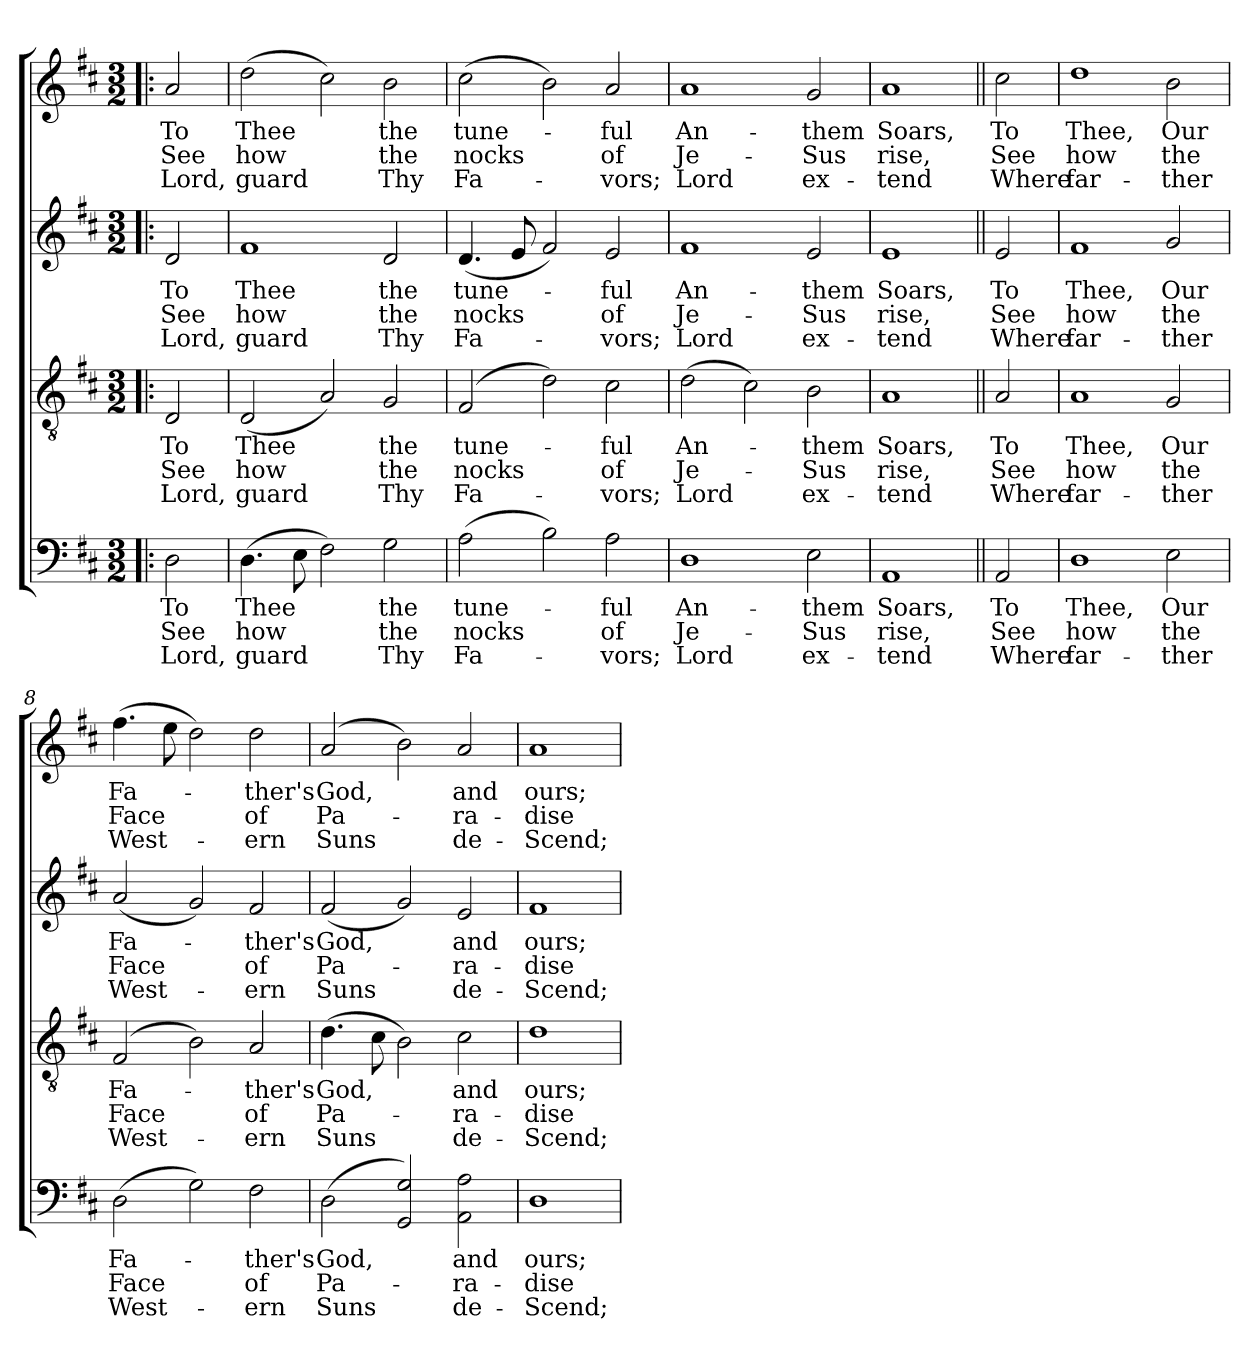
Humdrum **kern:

**kern	**text	**text	**text	**kern	**text	**text	**text	**kern	**text	**text	**text	**kern	**text	**text	**text
*part4	*part4	*part4	*part4	*part3	*part3	*part3	*part3	*part2	*part2	*part2	*part2	*part1	*part1	*part1	*part1
*staff4	*staff4	*staff4	*staff4	*staff3	*staff3	*staff3	*staff3	*staff2	*staff2	*staff2	*staff2	*staff1	*staff1	*staff1	*staff1
!!LO:PB:g=z
*clefF4	*	*	*	*clefGv2	*	*	*	*clefG2	*	*	*	*clefG2	*	*	*
*k[f#c#]	*	*	*	*k[f#c#]	*	*	*	*k[f#c#]	*	*	*	*k[f#c#]	*	*	*
*D:	*	*	*	*D:	*	*	*	*D:	*	*	*	*D:	*	*	*
*M3/2	*	*	*	*M3/2	*	*	*	*M3/2	*	*	*	*M3/2	*	*	*
=1!|:	=1!|:	=1!|:	=1!|:	=1!|:	=1!|:	=1!|:	=1!|:	=1!|:	=1!|:	=1!|:	=1!|:	=1!|:	=1!|:	=1!|:	=1!|:
!	!LO:LY:b	!LO:LY:b	!LO:LY:b	!	!LO:LY:b	!LO:LY:b	!LO:LY:b	!	!LO:LY:b	!LO:LY:b	!LO:LY:b	!	!LO:LY:b	!LO:LY:b	!LO:LY:b
2D\	To	See	Lord,	2D/	To	See	Lord,	2d/	To	See	Lord,	2a/	To	See	Lord,
=2	=2	=2	=2	=2	=2	=2	=2	=2	=2	=2	=2	=2	=2	=2	=2
!	!LO:LY:b	!LO:LY:b	!LO:LY:b	!	!LO:LY:b	!LO:LY:b	!LO:LY:b	!	!LO:LY:b	!LO:LY:b	!LO:LY:b	!	!LO:LY:b	!LO:LY:b	!LO:LY:b
(>4.D\	Thee	how	guard	(<2D/	Thee	how	guard	1f#	Thee	how	guard	(>2dd\	Thee	how	guard
8E\	.	.	.	.	.	.	.	.	.	.	.	.	.	.	.
2F#\)	.	.	.	2A/)	.	.	.	.	.	.	.	2cc#\)	.	.	.
!	!LO:LY:b	!LO:LY:b	!LO:LY:b	!	!LO:LY:b	!LO:LY:b	!LO:LY:b	!	!LO:LY:b	!LO:LY:b	!LO:LY:b	!	!LO:LY:b	!LO:LY:b	!LO:LY:b
2G\	the	the	Thy	2G/	the	the	Thy	2d/	the	the	Thy	2b\	the	the	Thy
=3	=3	=3	=3	=3	=3	=3	=3	=3	=3	=3	=3	=3	=3	=3	=3
!	!LO:LY:b	!LO:LY:b	!LO:LY:b	!	!LO:LY:b	!LO:LY:b	!LO:LY:b	!	!LO:LY:b	!LO:LY:b	!LO:LY:b	!	!LO:LY:b	!LO:LY:b	!LO:LY:b
(>2A\	tune-	nocks	Fa-	(2F#/	tune-	nocks	Fa-	(<4.d/	tune-	nocks	Fa-	(>2cc#\	tune-	nocks	Fa-
.	.	.	.	.	.	.	.	8e/	.	.	.	.	.	.	.
2B\)	.	.	.	2d\)	.	.	.	2f#/)	.	.	.	2b\)	.	.	.
!	!LO:LY:b	!LO:LY:b	!LO:LY:b	!	!LO:LY:b	!LO:LY:b	!LO:LY:b	!	!LO:LY:b	!LO:LY:b	!LO:LY:b	!	!LO:LY:b	!LO:LY:b	!LO:LY:b
2A\	-ful	of	-vors;	2c#\	-ful	of	-vors;	2e/	-ful	of	-vors;	2a/	-ful	of	-vors;
=4	=4	=4	=4	=4	=4	=4	=4	=4	=4	=4	=4	=4	=4	=4	=4
!	!LO:LY:b	!LO:LY:b	!LO:LY:b	!	!LO:LY:b	!LO:LY:b	!LO:LY:b	!	!LO:LY:b	!LO:LY:b	!LO:LY:b	!	!LO:LY:b	!LO:LY:b	!LO:LY:b
1D	An-	Je-	Lord	(>2d\	An-	Je-	Lord	1f#	An-	Je-	Lord	1a	An-	Je-	Lord
.	.	.	.	2c#\)	.	.	.	.	.	.	.	.	.	.	.
!	!LO:LY:b	!LO:LY:b	!LO:LY:b	!	!LO:LY:b	!LO:LY:b	!LO:LY:b	!	!LO:LY:b	!LO:LY:b	!LO:LY:b	!	!LO:LY:b	!LO:LY:b	!LO:LY:b
2E\	-them	-Sus	ex-	2B\	-them	-Sus	ex-	2e/	-them	-Sus	ex-	2g/	-them	-Sus	ex-
=5	=5	=5	=5	=5	=5	=5	=5	=5	=5	=5	=5	=5	=5	=5	=5
!	!LO:LY:b	!LO:LY:b	!LO:LY:b	!	!LO:LY:b	!LO:LY:b	!LO:LY:b	!	!LO:LY:b	!LO:LY:b	!LO:LY:b	!	!LO:LY:b	!LO:LY:b	!LO:LY:b
1AA	Soars,	rise,	-tend	1A	Soars,	rise,	-tend	1e	Soars,	rise,	-tend	1a	Soars,	rise,	-tend
=6||	=6||	=6||	=6||	=6||	=6||	=6||	=6||	=6||	=6||	=6||	=6||	=6||	=6||	=6||	=6||
!	!LO:LY:b	!LO:LY:b	!LO:LY:b	!	!LO:LY:b	!LO:LY:b	!LO:LY:b	!	!LO:LY:b	!LO:LY:b	!LO:LY:b	!	!LO:LY:b	!LO:LY:b	!LO:LY:b
2AA/	To	See	Where	2A/	To	See	Where	2e/	To	See	Where	2cc#\	To	See	Where
=7	=7	=7	=7	=7	=7	=7	=7	=7	=7	=7	=7	=7	=7	=7	=7
!	!LO:LY:b	!LO:LY:b	!LO:LY:b	!	!LO:LY:b	!LO:LY:b	!LO:LY:b	!	!LO:LY:b	!LO:LY:b	!LO:LY:b	!	!LO:LY:b	!LO:LY:b	!LO:LY:b
1D	Thee,	how	far-	1A	Thee,	how	far-	1f#	Thee,	how	far-	1dd	Thee,	how	far-
!	!LO:LY:b	!LO:LY:b	!LO:LY:b	!	!LO:LY:b	!LO:LY:b	!LO:LY:b	!	!LO:LY:b	!LO:LY:b	!LO:LY:b	!	!LO:LY:b	!LO:LY:b	!LO:LY:b
2E\	Our	the	-ther	2G/	Our	the	-ther	2g/	Our	the	-ther	2b\	Our	the	-ther
=8	=8	=8	=8	=8	=8	=8	=8	=8	=8	=8	=8	=8	=8	=8	=8
!	!LO:LY:b	!LO:LY:b	!LO:LY:b	!	!LO:LY:b	!LO:LY:b	!LO:LY:b	!	!LO:LY:b	!LO:LY:b	!LO:LY:b	!	!LO:LY:b	!LO:LY:b	!LO:LY:b
(>2D\	Fa-	Face	West-	(2F#/	Fa-	Face	West-	(<2a/	Fa-	Face	West-	(>4.ff#\	Fa-	Face	West-
.	.	.	.	.	.	.	.	.	.	.	.	8ee\	.	.	.
2G\)	.	.	.	2B\)	.	.	.	2g/)	.	.	.	2dd\)	.	.	.
!	!LO:LY:b	!LO:LY:b	!LO:LY:b	!	!LO:LY:b	!LO:LY:b	!LO:LY:b	!	!LO:LY:b	!LO:LY:b	!LO:LY:b	!	!LO:LY:b	!LO:LY:b	!LO:LY:b
2F#\	-ther's	of	-ern	2A/	-ther's	of	-ern	2f#/	-ther's	of	-ern	2dd\	-ther's	of	-ern
=9	=9	=9	=9	=9	=9	=9	=9	=9	=9	=9	=9	=9	=9	=9	=9
!	!LO:LY:b	!LO:LY:b	!LO:LY:b	!	!LO:LY:b	!LO:LY:b	!LO:LY:b	!	!LO:LY:b	!LO:LY:b	!LO:LY:b	!	!LO:LY:b	!LO:LY:b	!LO:LY:b
(>2D\	God,	Pa-	Suns	(>4.d\	God,	Pa-	Suns	(<2f#/	God,	Pa-	Suns	(2a/	God,	Pa-	Suns
.	.	.	.	8c#\	.	.	.	.	.	.	.	.	.	.	.
2GG/ 2G/)	.	.	.	2B\)	.	.	.	2g/)	.	.	.	2b\)	.	.	.
!	!LO:LY:b	!LO:LY:b	!LO:LY:b	!	!LO:LY:b	!LO:LY:b	!LO:LY:b	!	!LO:LY:b	!LO:LY:b	!LO:LY:b	!	!LO:LY:b	!LO:LY:b	!LO:LY:b
2AA\ 2A\	and	-ra-	de-	2c#\	and	-ra-	de-	2e/	and	-ra-	de-	2a/	and	-ra-	de-
=10	=10	=10	=10	=10	=10	=10	=10	=10	=10	=10	=10	=10	=10	=10	=10
!	!LO:LY:b	!LO:LY:b	!LO:LY:b	!	!LO:LY:b	!LO:LY:b	!LO:LY:b	!	!LO:LY:b	!LO:LY:b	!LO:LY:b	!	!LO:LY:b	!LO:LY:b	!LO:LY:b
1D	ours;	-dise	-Scend;	1d	ours;	-dise	-Scend;	1f#	ours;	-dise	-Scend;	1a	ours;	-dise	-Scend;
=	=	=	=	=	=	=	=	=	=	=	=	=	=	=	=
*-	*-	*-	*-	*-	*-	*-	*-	*-	*-	*-	*-	*-	*-	*-	*-
